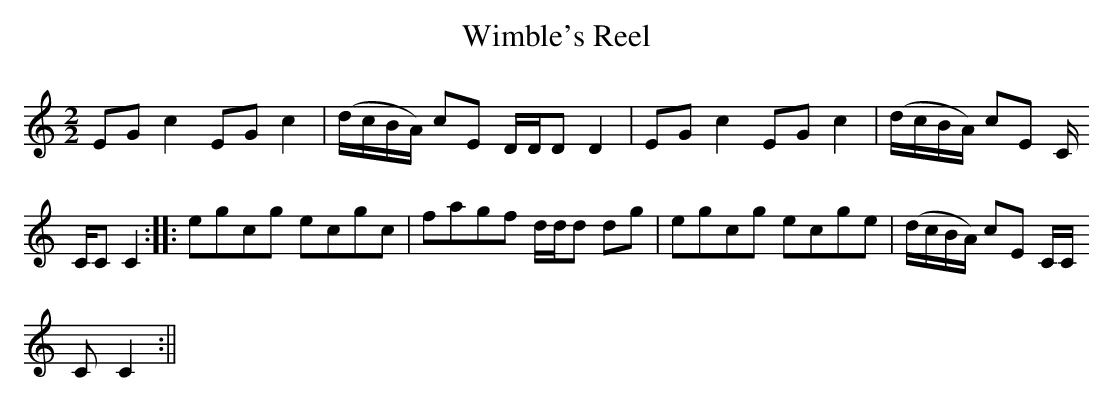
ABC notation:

X:1
T:Wimble's Reel
M:2/2
L:1/8
K:C major
EG c2 EG c2|(d/2c/2B/2A/2) cE D/2D/2D D2|EG c2 EGc2|(d/2c/2B/2A/2) cE C/
2C/2C C2:||:egcg ecgc|fagf d/2d/2d dg|egcg ecge|(d/2c/2B/2A/2) cE C/2C/2
C C2:||
